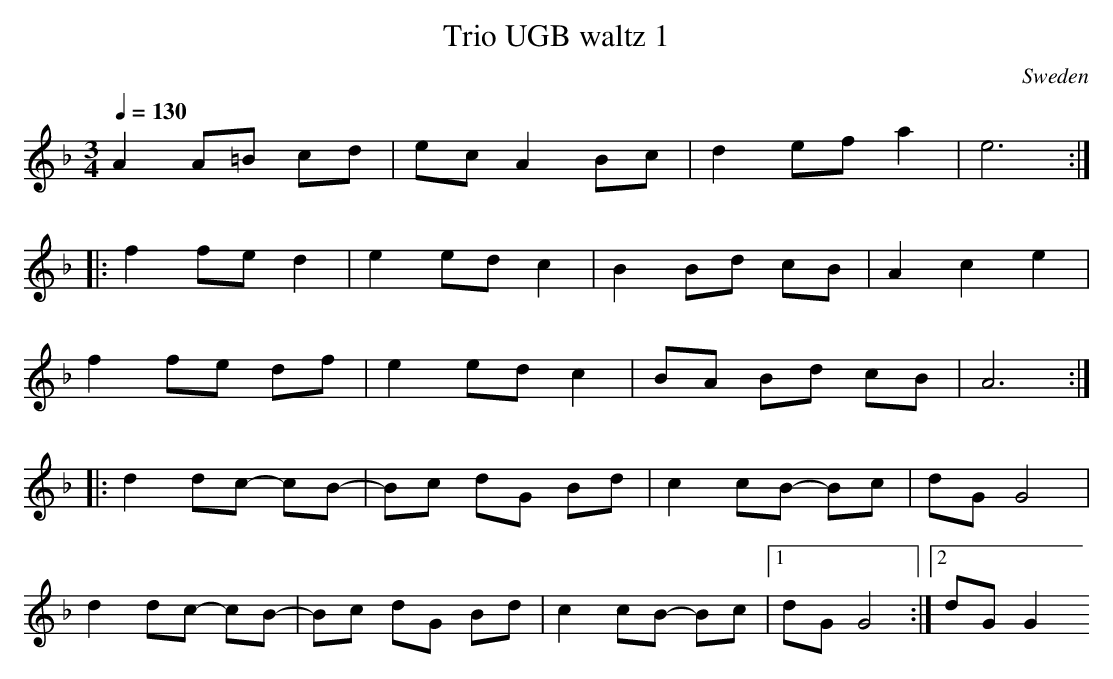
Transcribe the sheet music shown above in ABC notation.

X:1
T:Trio UGB waltz 1
L:1/8
M:3/4
Q:1/4=130
O:Sweden
K:F major
A2A=B cd|ec A2Bc|d2ef a2|e6:|
|:f2fe d2|e2ed c2|B2Bd cB|A2c2e2|
f2fe df|e2ed c2|BA Bd cB|A6:|
|:d2dc- cB-|Bc dG Bd|c2cB- Bc|dG G4|
d2dc- cB-|Bc dG Bd|c2cB- Bc|[1dG G4:|[2dG G2
